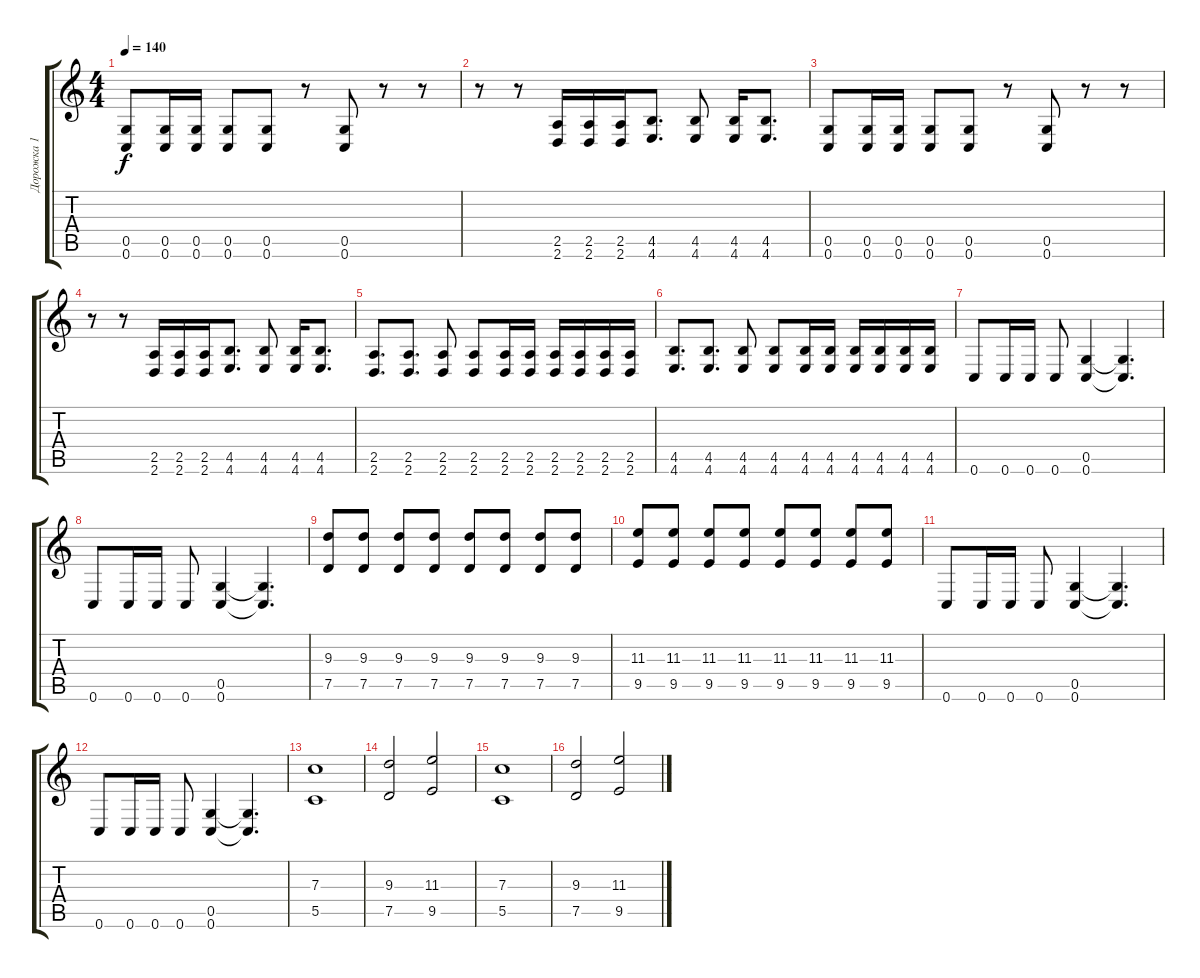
\track ("Дорожка 1" "Дорожка 1") {instrument distortionguitar}
\staff {score tabs}
\tuning (D4 A3 F3 C3 G2 C2) {hide}
\ts (4 4)
\tempo 140
\clef g2
\ks c
(0.5 0.6).8{dy f} (0.5 0.6).16 (0.5 0.6).16 (0.5 0.6).8 (0.5 0.6).8 r.8 (0.5 0.6).8 r.8 r.8 |
r.8 r.8 (2.5 2.6).16 (2.5 2.6).16 (2.5 2.6).16 (4.5 4.6).8{d} (4.5 4.6).8 (4.5 4.6).16 (4.5 4.6).8{d} |
(0.5 0.6).8 (0.5 0.6).16 (0.5 0.6).16 (0.5 0.6).8 (0.5 0.6).8 r.8 (0.5 0.6).8 r.8 r.8 |
r.8 r.8 (2.5 2.6).16 (2.5 2.6).16 (2.5 2.6).16 (4.5 4.6).8{d} (4.5 4.6).8 (4.5 4.6).16 (4.5 4.6).8{d} |
(2.5 2.6).8{d} (2.5 2.6).8{d} (2.5 2.6).8 (2.5 2.6).8 (2.5 2.6).16 (2.5 2.6).16 (2.5 2.6).16 (2.5 2.6).16 (2.5 2.6).16 (2.5 2.6).16 |
(4.5 4.6).8{d} (4.5 4.6).8{d} (4.5 4.6).8 (4.5 4.6).8 (4.5 4.6).16 (4.5 4.6).16 (4.5 4.6).16 (4.5 4.6).16 (4.5 4.6).16 (4.5 4.6).16 |
0.6.8 0.6.16 0.6.16 0.6.8 (0.5 0.6).4 (0.5{t} 0.6{t}).4{d} |
0.6.8 0.6.16 0.6.16 0.6.8 (0.5 0.6).4 (0.5{t} 0.6{t}).4{d} |
(9.3 7.5).8 (9.3 7.5).8 (9.3 7.5).8 (9.3 7.5).8 (9.3 7.5).8 (9.3 7.5).8 (9.3 7.5).8 (9.3 7.5).8 |
(11.3 9.5).8 (11.3 9.5).8 (11.3 9.5).8 (11.3 9.5).8 (11.3 9.5).8 (11.3 9.5).8 (11.3 9.5).8 (11.3 9.5).8 |
0.6.8 0.6.16 0.6.16 0.6.8 (0.5 0.6).4 (0.5{t} 0.6{t}).4{d} |
0.6.8 0.6.16 0.6.16 0.6.8 (0.5 0.6).4 (0.5{t} 0.6{t}).4{d} |
(7.3 5.5).1 |
(9.3 7.5).2 (11.3 9.5).2 |
(7.3 5.5).1 |
(9.3 7.5).2 (11.3 9.5).2
